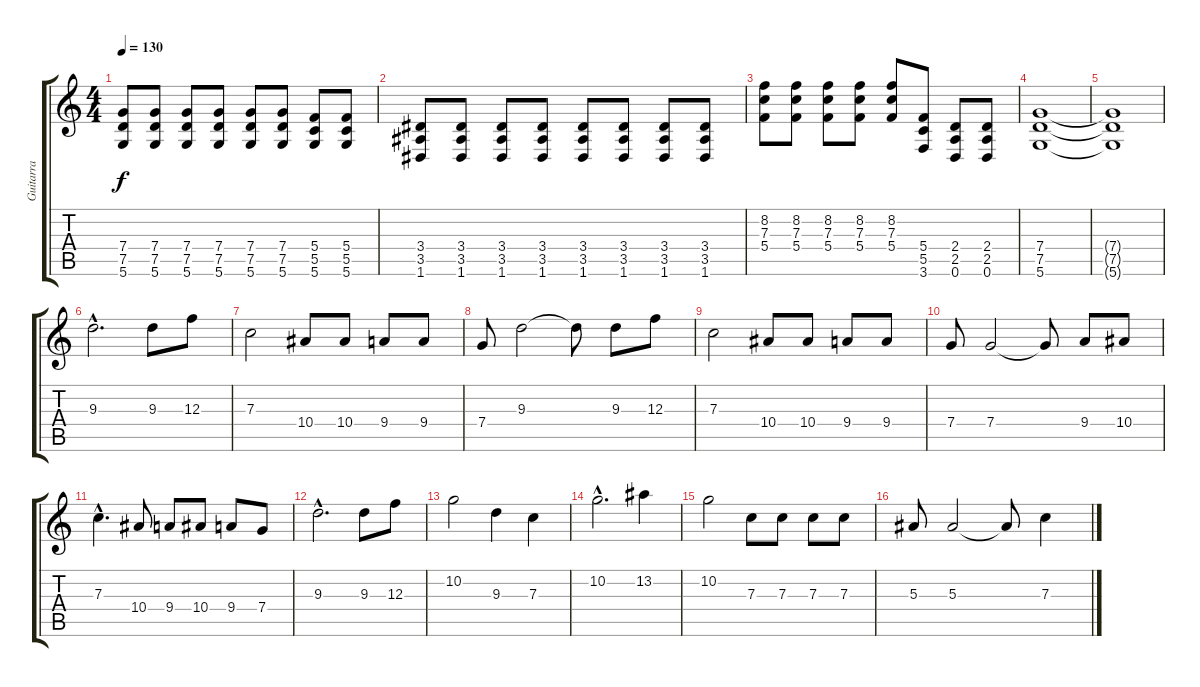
\track ("Guitarra" "Guitarra") {instrument distortionguitar}
\staff {score tabs}
\tuning (D4 A3 F3 C3 G2 D2) {hide}
\ts (4 4)
\tempo 130
\clef g2
\ks c
(7.4 7.5 5.6).8{dy f} (7.4 7.5 5.6).8 (7.4 7.5 5.6).8 (7.4 7.5 5.6).8 (7.4 7.5 5.6).8 (7.4 7.5 5.6).8 (5.4 5.5 5.6).8 (5.4 5.5 5.6).8 |
(3.4 3.5 1.6).8 (3.4 3.5 1.6).8 (3.4 3.5 1.6).8 (3.4 3.5 1.6).8 (3.4 3.5 1.6).8 (3.4 3.5 1.6).8 (3.4 3.5 1.6).8 (3.4 3.5 1.6).8 |
(8.2 7.3 5.4).8 (8.2 7.3 5.4).8 (8.2 7.3 5.4).8 (8.2 7.3 5.4).8 (8.2 7.3 5.4).8 (5.4 5.5 3.6).8 (2.4 2.5 0.6).8 (2.4 2.5 0.6).8 |
(7.4 7.5 5.6).1 |
(7.4{t} 7.5{t} 5.6{t}).1 |
9.3{hac}.2{d instrument acousticguitarnylon} 9.3.8 12.3.8 |
7.3.2 10.4.8 10.4.8 9.4.8 9.4.8 |
7.4.8 9.3.2 9.3{t}.8 9.3.8 12.3.8 |
7.3.2 10.4.8 10.4.8 9.4.8 9.4.8 |
7.4.8 7.4.2 7.4{t}.8 9.4.8 10.4.8 |
7.3{hac}.4{d} 10.4.8 9.4.8 10.4.8 9.4.8 7.4.8 |
9.3{hac}.2{d} 9.3.8 12.3.8 |
10.2.2 9.3.4 7.3.4 |
10.2{hac}.2{d} 13.2.4 |
10.2.2 7.3.8 7.3.8 7.3.8 7.3.8 |
5.3.8 5.3.2 5.3{t}.8 7.3.4
